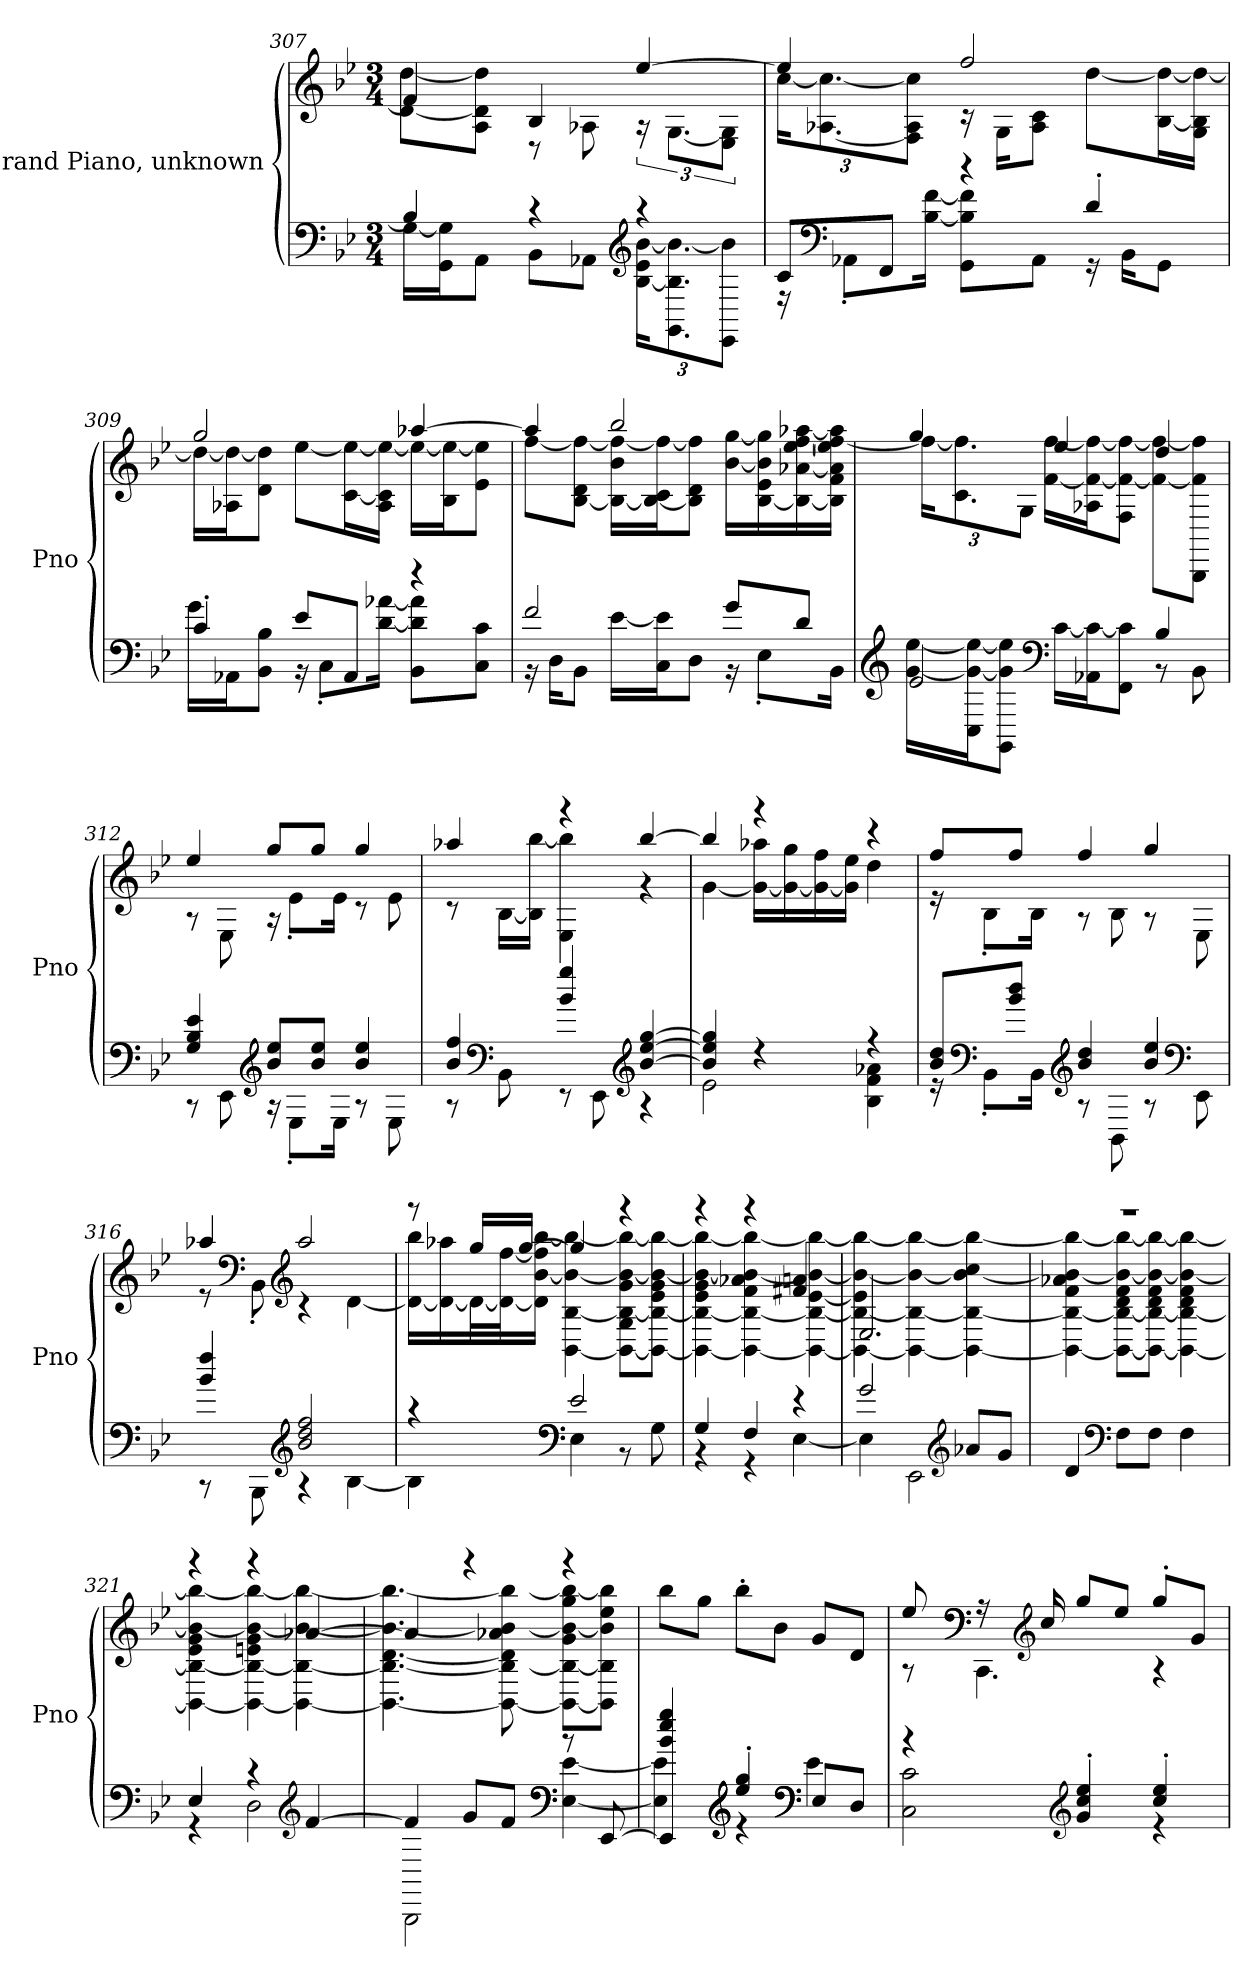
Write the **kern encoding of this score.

**kern	**kern
*part1	*part1
*staff2	*staff1
*I"Grand Piano, unknown	*
*I'Pno	*
*clefF4	*clefG2
*k[b-e-]	*k[b-e-]
*M3/4	*M3/4
=307	=307
*^	*^
4B-/]	[16G\LL	4f/]	[8d\ [8dd\L
.	16GG\ 16G\]J	.	.
.	8AA\J	.	8A\ 8d\] 8dd\]J
4r	8BB-\L	4B-/	8r
.	8AA-X\J	.	8A-X\
*clefG2	*	*	*
*	*Xbrackettup	*	*
4r	[24B-\ 24e-\ [24b-\KL	[4ee-/	24r
.	12.GG\ 12.B-\] 12.b-\_	.	[12.G\L
.	12EE-\ 12b-\]J	.	12E-\ 12G\]J
!!LO:LB:g=z	!!
=308	=308	=308	=308
*	*	*	*Xbrackettup
8c/L	16r	4ee-/]	[24cc\KL
.	.	.	[12.A-X\ 12.cc\_
*clefF4	*	*	*
.	8AA-X'\L	.	.
8FF/J	.	.	.
.	.	.	12F\ 12A-\] 12cc\]J
.	[16B-\ [16f\Jk	.	.
4r	8GG\ 8B-\] 8f\]L	2ff/	16r
.	.	.	16G\KL
.	8AA-\J	.	8A-\ 8c\J
4d'/	16r	.	[8dd\L
.	16BB-\KL	.	.
.	8GG\J	.	[16B-\ 16dd\_L
.	.	.	16G\ 16B-\] 16dd\_JJ
=309	=309	=309	=309
4c'/	16g\LL	2gg/	16dd\LL_
.	16AA-X\J	.	16A-X\ 16dd\_J
.	8BB-\ 8B-\J	.	8d\ 8dd\]J
8e-/L	16r	.	[8ee-\L
.	8C'\L	.	.
8AA-/J	.	.	[16c\ 16ee-\_L
.	[16d\ [16a-X\Jk	.	16A-\ 16c\] 16ee-\_JJ
4r	8BB-\ 8d\] 8a-\]L	[4aa-X/	16ee-\LL_
.	.	.	16B-\ 16ee-\_J
.	8C\ 8c\J	.	8e-\ 8ee-\]J
=310	=310	=310	=310
2f/	16r	4aa-/]	[8ff\L
.	16D\KL	.	.
.	8BB-\J	.	[8B-\ 8d\ 8ff\_J
.	[16e-\LL	2bb-/	16B-\_ 16b-\ 16ff\_LL
.	16C\ 16e-\]J	.	16B-\_ 16c\ 16ff\_J
.	8D\J	.	8B-\] 8d\ 8ff\]J
8g/L	16r	.	[16b-\ [16gg\LL
.	8E-'\L	.	[16B-\ 16e-\ 16b-\] 16gg\]
8d/J	.	.	16B-\_ [16a-X\ [16ee-\ [16ff\ [16aa-X\
.	16BB-\Jk	.	16B-\] 16f\ 16a-\] 16ee-\] 16ff\_ 16aa-\]JJ
!!LO:LB:g=z	!!
=311	=311	=311	=311
*clefG2	*	*	*
2e-/	[16g\ [16ee-\LL	4gg/	24ff\KL_
.	.	.	12.c\ 12.ff\]
.	16C\ 16g\_ 16ee-\_J	.	.
.	8GG\ 8g\] 8ee-\]J	.	.
.	.	.	12G\J
*clefF4	*	*	*
.	[16c\LL	4ee-/	[16f\ [16ff\LL
.	16AA-X\ 16c\_J	.	16A-X\ 16f\_ 16ff\_J
.	8FF\ 8c\]J	.	8F\ 8f\_ 8ff\_J
4B-/	8r	4dd/	8f\_ 8ff\_L
.	8BB-\	.	8BBB-\ 8f\] 8ff\]J
=312	=312	=312	=312
4G/ 4B-/ 4e-/	8r	4ee-/	8r
.	8EE-\	.	8E-\
*clefG2	*	*	*
8b-/ 8ee-/L	16r	8gg/L	16r
.	8E-'\L	.	8e-'\L
8b-/ 8ee-/J	.	8gg/J	.
.	16E-\Jk	.	16e-\Jk
4b-/ 4ee-/	8r	4gg/	8r
.	8E-\	.	8e-\
=313	=313	=313	=313
4b-/ 4ff/	8r	4aa-X/	8r
*clefF4	*	*	*
.	8BB-\	.	[16B-\LL
.	.	.	16B-\] [16bb-\JJ
4b-/ 4gg/	8r	4r	4E-\ 4bb-\]
.	8EE-\	.	.
*clefG2	*	*	*
[4b-/ [4ee-/ [4gg/	4r	[4bb-/	4r
!!LO:PB:g=z	!!
=314	=314	=314	=314
4b-/] 4ee-/] 4gg/]	2e-\	4bb-/]	[4g\
4r	.	4r	16g\_ 16aa-X\LL
.	.	.	16g\_ 16gg\
.	.	.	16g\_ 16ff\
.	.	.	16g\] 16ee-\JJ
4r	4B-\ 4f\ 4a-X\	4r	4dd\
=315	=315	=315	=315
8b-/ 8dd/L	16r	8ff/L	16r
*clefF4	*	*	*
.	8BB-'\L	.	8B-'\L
8b-/ 8dd/J	.	8ff/J	.
.	16BB-\Jk	.	16B-\Jk
*clefG2	*	*	*
4b-/ 4dd/	8r	4ff/	8r
.	8BB-\	.	8B-\
4b-/ 4ee-/	8r	4gg/	8r
*clefF4	*	*	*
.	8EE-\	.	8E-\
=316	=316	=316	=316
4b-/ 4ff/	8r	4aa-X/	8r
*	*	*clefF4	*
.	8BBB-\	.	8BB-'\
*clefG2	*	*clefG2	*
2b-/ 2dd/ 2ff/	4r	2aa-/	4r
.	[4B-\	.	[4d\
=317	=317	=317	=317
4r	4B-\]	8r	16d\_ 16bb-\LL
.	.	.	16d\_ 16aa-X\
.	.	16gg/LL	32d\L_
.	.	.	32d\_ [32ff\J
.	.	[16gg/JJ	16d\] [16b-\ 16ff\] [16bb-\JJ
*clefF4	*	*	*
2e-/	4E-\	4gg/]	[4BB-\ [4B-\ 4b-\_ 4bb-\_
.	8r	4r	8BB-\_ 8G\ 8B-\_ 8g\ 8b-\_ 8bb-\_L
.	8G\	.	8BB-\_ 8B-\_ 8e-\ 8g\ 8b-\_ 8bb-\_J
!!LO:LB:g=z	!!
=318	=318	=318	=318
4G/	4r	4r	4BB-\_ 4B-\_ 4e-\ 4g\ 4b-\_ 4bb-\_
4F/	4r	4r	4BB-\_ 4B-\_ 4f\ 4a-X\ 4b-\_ 4bb-\_
4r	[4E-\	4f#X/ 4an/	4BB-\_ 4B-\_ [4e-\ 4b-\_ 4bb-\_
=319	=319	=319	=319
2g/	4E-\]	2.E-/	4BB-\_ 4B-\_ 4e-\] 4b-\_ 4bb-\_
.	2EE-\	.	4BB-\_ 4B-\_ 4b-\_ 4bb-\_
*clefG2	*	*	*
8a-X/L	.	.	4BB-\_ 4B-\_ 4b-\_ 4cc\ 4bb-\_
8g/J	.	.	.
*v	*v	*	*
=320	=320	=320
4d/	2.r	4BB-\_ 4B-\_ 4f\ 4a-X\ 4b-\_ 4bb-\_
*clefF4	*	*
8F\L	.	8BB-\_ 8B-\_ 8d\ 8f\ 8b-\_ 8bb-\_L
8F\J	.	8BB-\_ 8B-\_ 8d\ 8f\ 8b-\_ 8bb-\_J
4F\	.	4BB-\_ 4B-\_ 4d\ 4f\ 4b-\_ 4bb-\_
=321	=321	=321
*^	*	*
4E-/	4r	4r	4BB-\_ 4B-\_ 4e-\ 4g\ 4b-\_ 4bb-\_
4r	2D\	4r	4BB-\_ 4B-\_ 4en\ 4g\ 4b-\_ 4bb-\_
*clefG2	*	*	*
[4f/	.	[4a-X/	4BB-\_ 4B-\_ 4b-\_ 4bb-\_
=322	=322	=322	=322
4f/]	2BBB-\	4a-/]	4.BB-\_ 4.B-\_ [4.d\ 4.b-\_ 4.bb-\_
8g/L	.	4r	.
8f/J	.	.	8BB-\_ 8B-\_ 8d\] 8a-X\ 8b-\_ 8bb-\_
*clefF4	*	*	*
8r	[4E-\ [4e-\	4r	8BB-\_ 8B-\_ 8g\ 8b-\_ 8gg\ 8bb-\_L
[8EE-/	.	.	8BB-\] 8B-\] 8b-\] 8ee-\ 8bb-\]J
*	*	*v	*v
!!LO:LB:g=z
=323	=323	=323
4EE-/] 4b-/ 4ee-/ 4gg/	4E-\] 4e-\]	8bb-\L
.	.	8gg\J
*clefG2	*	*
4ee-/' 4gg/'	4r	8bb-'\L
.	.	8b-\J
*clefF4	*	*
8E-/L	4e-\	8g/L
8D/J	.	8d/J
=324	=324	=324
*	*	*^
4r	2C\ 2c\	8ee-/	8r
*	*	*clefF4	*
.	.	16r	4.CC\
*	*	*clefG2	*
.	.	16cc/	.
*clefG2	*	*	*
4g/' 4cc/' 4ee-/'	.	8gg/L	.
.	.	8ee-/J	.
4cc/' 4ee-/'	4r	8gg'/L	4r
.	.	8g/J	.
*v	*v	*	*
*	*v	*v
=	=
*-	*-
